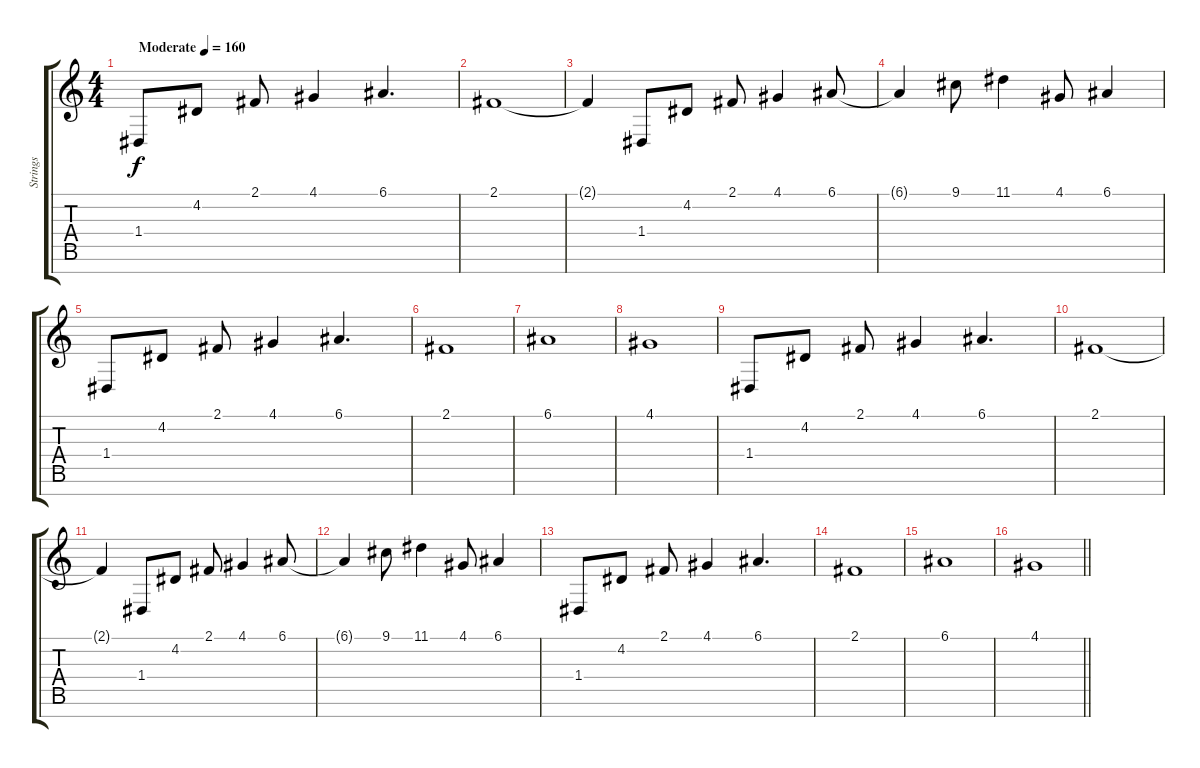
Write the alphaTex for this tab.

\track ("Strings " "Strings ") {instrument stringensemble1}
\staff {score tabs}
\tuning (E4 B3 G3 D3 A2 E2 B1) {hide}
\ts (4 4)
\tempo (160 "Moderate")
\clef g2
\ks c
1.4.8{dy f instrument stringensemble1} 4.2.8 2.1.8 4.1.4 6.1.4{d} |
2.1.1 |
2.1{t}.4 1.4.8 4.2.8 2.1.8 4.1.4 6.1.8 |
6.1{t}.4 9.1.8 11.1.4 4.1.8 6.1.4 |
1.4.8 4.2.8 2.1.8 4.1.4 6.1.4{d} |
2.1.1 |
6.1.1 |
4.1.1 |
1.4.8 4.2.8 2.1.8 4.1.4 6.1.4{d} |
2.1.1 |
2.1{t}.4 1.4.8 4.2.8 2.1.8 4.1.4 6.1.8 |
6.1{t}.4 9.1.8 11.1.4 4.1.8 6.1.4 |
1.4.8 4.2.8 2.1.8 4.1.4 6.1.4{d} |
2.1.1 |
6.1.1 |
\barLineRight lightlight
4.1.1
